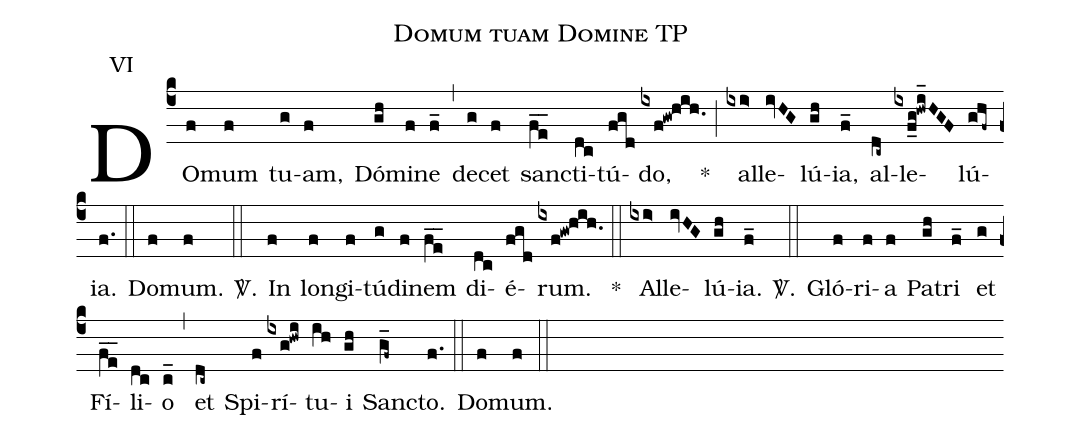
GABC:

name: Domum tuam Domine TP;
annotation: VI;
mode: 6;
%%
(c4)
DO(f)mum(f) tu(g)am,(f) Dó(gh)mi(f)ne(f_) (,)
de(g)cet(f) san(fe__)cti(dc)tú(fgd)do,(ixf!gw!hih.) *(;)
al(ixi>)le(ivHG)lú(gh)ia,(f_) al(dc~)le(ixf_g!hwi_HGF)lú(ghf~)ia.(f.) (::)
Do(f)mum.(f) <sp>V/</sp>.(::)
In(f) lon(f)gi(f)tú(g)di(f)nem(fe__) di(dc)é(fgd)rum.(ixf!gw!hih.) *(::)
Al(ixi>)le(ivHG)lú(gh)ia.(f_) <sp>V/</sp>.(::)
Gló(f)ri(f)a(f) Pa(gh)tri(f_) et(g) Fí(fe__)li(dc)o(c_) (,)
et(dc~) Spi(f)rí(ixg!hwi)tu(ih)i(gh) Sanc(g_f~)to.(f.) (::)
Do(f)mum.(f) (::)
